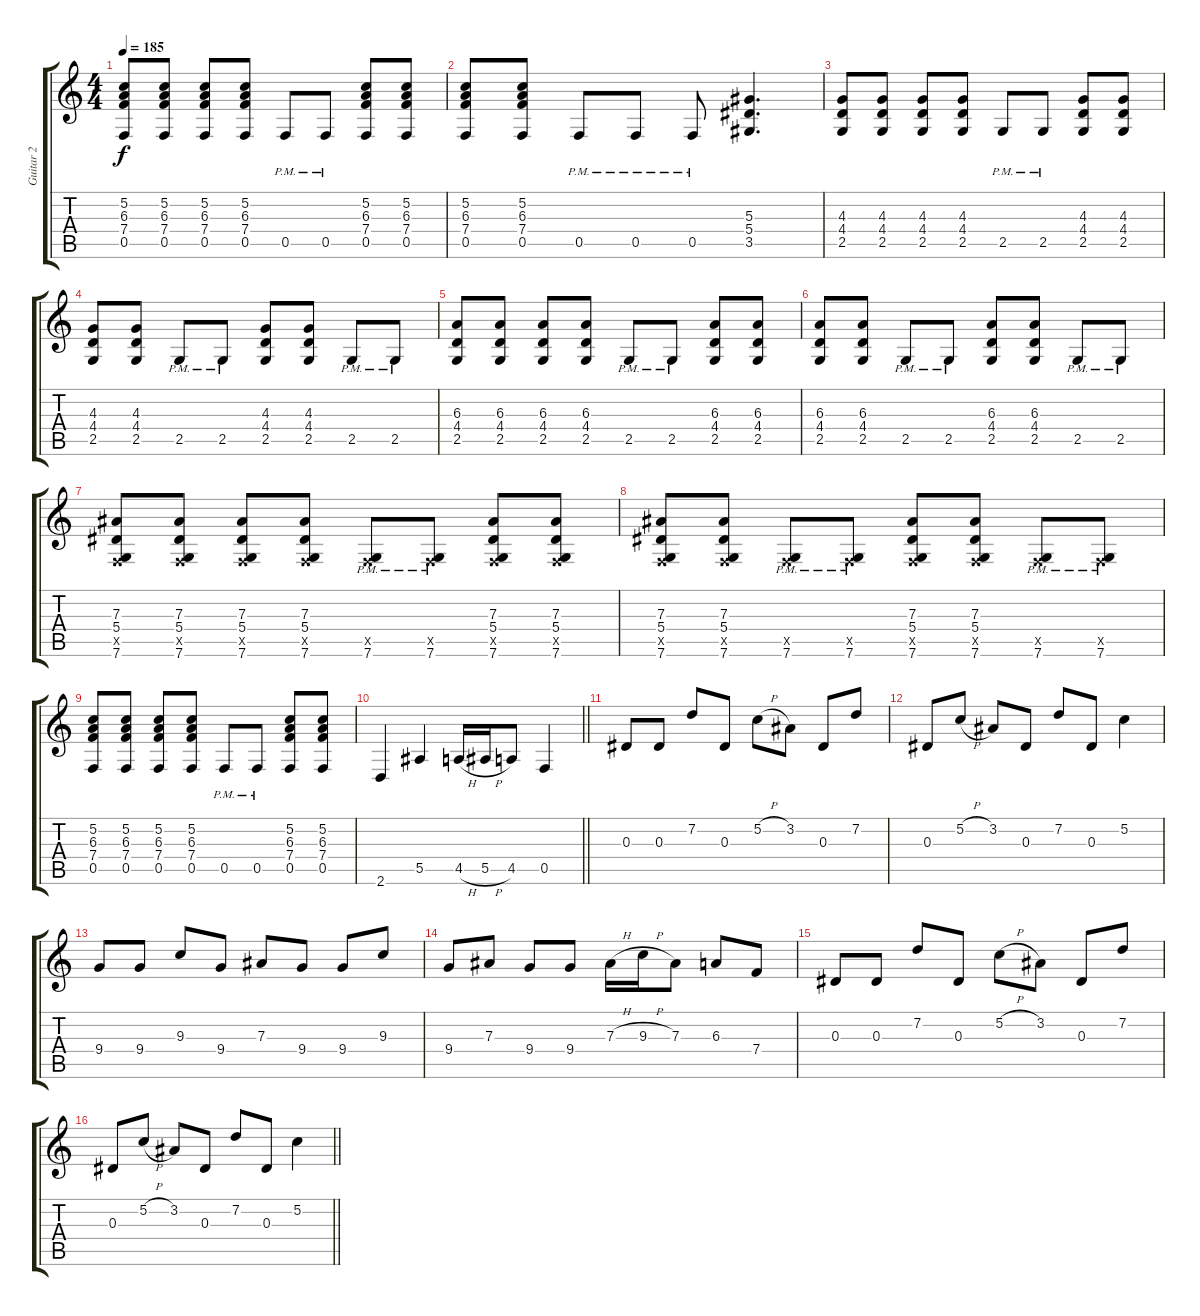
\track ("Guitar 2" "Guitar 2") {instrument distortionguitar}
\staff {score tabs}
\tuning (C4 G3 Eb3 Bb2 F2 C2) {hide}
\ts (4 4)
\tempo 185
\clef g2
\ks c
(5.2 6.3 7.4 0.5).8{dy f} (5.2 6.3 7.4 0.5).8 (5.2 6.3 7.4 0.5).8 (5.2 6.3 7.4 0.5).8 0.5{pm}.8 0.5{pm}.8 (5.2 6.3 7.4 0.5).8 (5.2 6.3 7.4 0.5).8 |
(5.2 6.3 7.4 0.5).8 (5.2 6.3 7.4 0.5).8 0.5{pm}.8 0.5{pm}.8 0.5{pm}.8 (5.3 5.4 3.5).4{d} |
(4.3 4.4 2.5).8 (4.3 4.4 2.5).8 (4.3 4.4 2.5).8 (4.3 4.4 2.5).8 2.5{pm}.8 2.5{pm}.8 (4.3 4.4 2.5).8 (4.3 4.4 2.5).8 |
(4.3 4.4 2.5).8 (4.3 4.4 2.5).8 2.5{pm}.8 2.5{pm}.8 (4.3 4.4 2.5).8 (4.3 4.4 2.5).8 2.5{pm}.8 2.5{pm}.8 |
(6.3 4.4 2.5).8 (6.3 4.4 2.5).8 (6.3 4.4 2.5).8 (6.3 4.4 2.5).8 2.5{pm}.8 2.5{pm}.8 (6.3 4.4 2.5).8 (6.3 4.4 2.5).8 |
(6.3 4.4 2.5).8 (6.3 4.4 2.5).8 2.5{pm}.8 2.5{pm}.8 (6.3 4.4 2.5).8 (6.3 4.4 2.5).8 2.5{pm}.8 2.5{pm}.8 |
(7.3 5.4 0.5{x} 7.6).8 (7.3 5.4 0.5{x} 7.6).8 (7.3 5.4 0.5{x} 7.6).8 (7.3 5.4 0.5{x} 7.6).8 (0.5{x} 7.6{pm}).8 (0.5{x} 7.6{pm}).8 (7.3 5.4 0.5{x} 7.6).8 (7.3 5.4 0.5{x} 7.6).8 |
(7.3 5.4 0.5{x} 7.6).8 (7.3 5.4 0.5{x} 7.6).8 (0.5{x} 7.6{pm}).8 (0.5{x} 7.6{pm}).8 (7.3 5.4 0.5{x} 7.6).8 (7.3 5.4 0.5{x} 7.6).8 (0.5{x} 7.6{pm}).8 (0.5{x} 7.6{pm}).8 |
(5.2 6.3 7.4 0.5).8 (5.2 6.3 7.4 0.5).8 (5.2 6.3 7.4 0.5).8 (5.2 6.3 7.4 0.5).8 0.5{pm}.8 0.5{pm}.8 (5.2 6.3 7.4 0.5).8 (5.2 6.3 7.4 0.5).8 |
\barLineRight lightlight
2.6.4 5.5.4 4.5{h}.16 5.5{h}.16 4.5.8 0.5.4 |
0.3.8 0.3.8 7.2.8 0.3.8 5.2{h}.8 3.2.8 0.3.8 7.2.8 |
0.3.8 5.2{h}.8 3.2.8 0.3.8 7.2.8 0.3.8 5.2.4 |
9.4.8 9.4.8 9.3.8 9.4.8 7.3.8 9.4.8 9.4.8 9.3.8 |
9.4.8 7.3.8 9.4.8 9.4.8 7.3{h}.16 9.3{h}.16 7.3.8 6.3.8 7.4.8 |
0.3.8 0.3.8 7.2.8 0.3.8 5.2{h}.8 3.2.8 0.3.8 7.2.8 |
\barLineRight lightlight
0.3.8 5.2{h}.8 3.2.8 0.3.8 7.2.8 0.3.8 5.2.4
